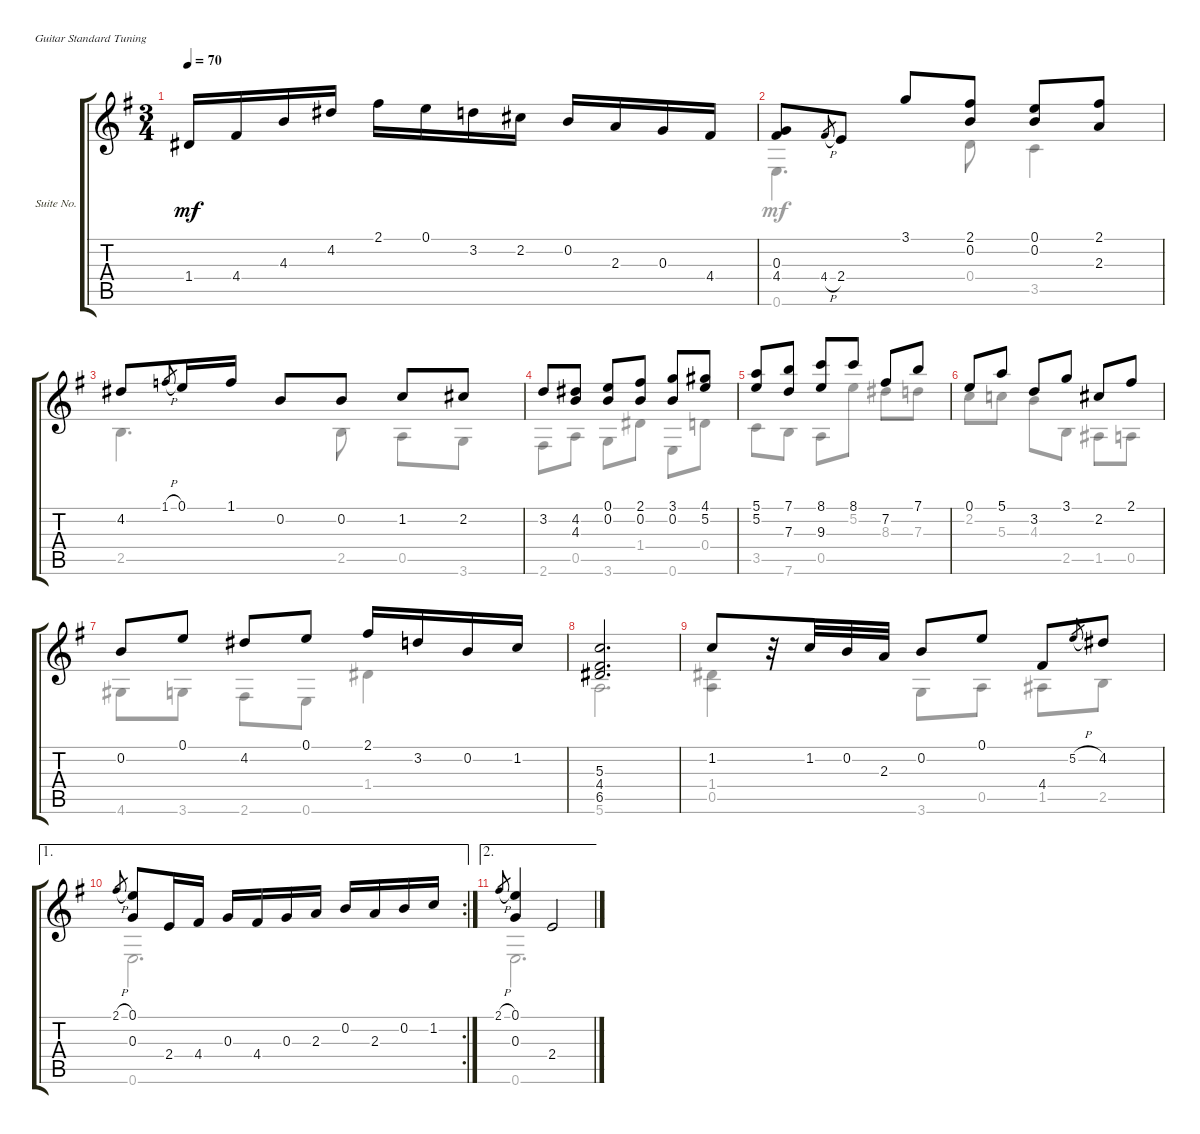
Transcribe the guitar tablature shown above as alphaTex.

\bracketExtendMode groupsimilarinstruments
\firstSystemTrackNameOrientation horizontal
\otherSystemsTrackNameOrientation horizontal
\track ("Suite No. 16 in G - 5. Sarabande" "Suite No. ") {instrument acousticguitarnylon}
\staff {score tabs}
\tuning (E4 B3 G3 D3 A2 E2)
\voice
\ts (3 4)
\tempo 70
\clef g2
\ks g
1.4.16{dy mf} 4.4.16 4.3.16 4.2.16 2.1.16 0.1.16 3.2.16 2.2.16 0.2.16 2.3.16 0.3.16 4.4.16 |
(0.3 4.4).8 4.4{h}.8{gr} 2.4.8 3.1.8 (2.1 0.2).8 (0.1 0.2).8 (2.1 2.3).8 |
4.2.8 1.1{h}.8{gr} 0.1.16 1.1.16 0.2.8 0.2.8 1.2.8 2.2.8 |
3.2.8 (4.2 4.3).8 (0.1 0.2).8 (2.1 0.2).8 (3.1 0.2).8 (4.1 5.2).8 |
(5.1 5.2).8 (7.1 7.3).8 (8.1 9.3).8 8.1.8 7.2.8 7.1.8 |
0.1.8 5.1.8 3.2.8 3.1.8 2.2.8 2.1.8 |
0.2.8 0.1.8 4.2.8 0.1.8 2.1.16 3.2.16 0.2.16 1.2.16 |
(5.3 4.4 6.5).2{d} |
1.2.8 r.32 1.2.32 0.2.32 2.3.32 0.2.8 0.1.8 4.4.8 5.2{h}.8{gr} 4.2.8 |
\ae 1
\rc 2
2.1{h}.8{gr} (0.1 0.3).8 2.4.16 4.4.16 0.3.16 4.4.16 0.3.16 2.3.16 0.2.16 2.3.16 0.2.16 1.2.16 |
\ae 2
2.1{h}.8{gr} (0.1 0.3).4 2.4.2
\voice
\clef g2
\ottava regular
\simile none
\ks g
|
0.6.4{d} 0.4.8 3.5.4 |
2.5.4{d} 2.5.8 0.5.8 3.6.8 |
2.6.8 0.5.8 3.6.8 1.4.8 0.6.8 0.4.8 |
3.5.8 7.6.8 0.5.8 5.2.8 8.3.8 7.3.8 |
2.2.8 5.3.8 4.3.8 2.5.8 1.5.8 0.5.8 |
4.6.8 3.6.8 2.6.8 0.6.8 1.4.4 |
5.6.2{d} |
(1.4 0.5).4 3.6.8 0.5.8 1.5.8 2.5.8 |
0.6.2{d} |
0.6.2{d}
